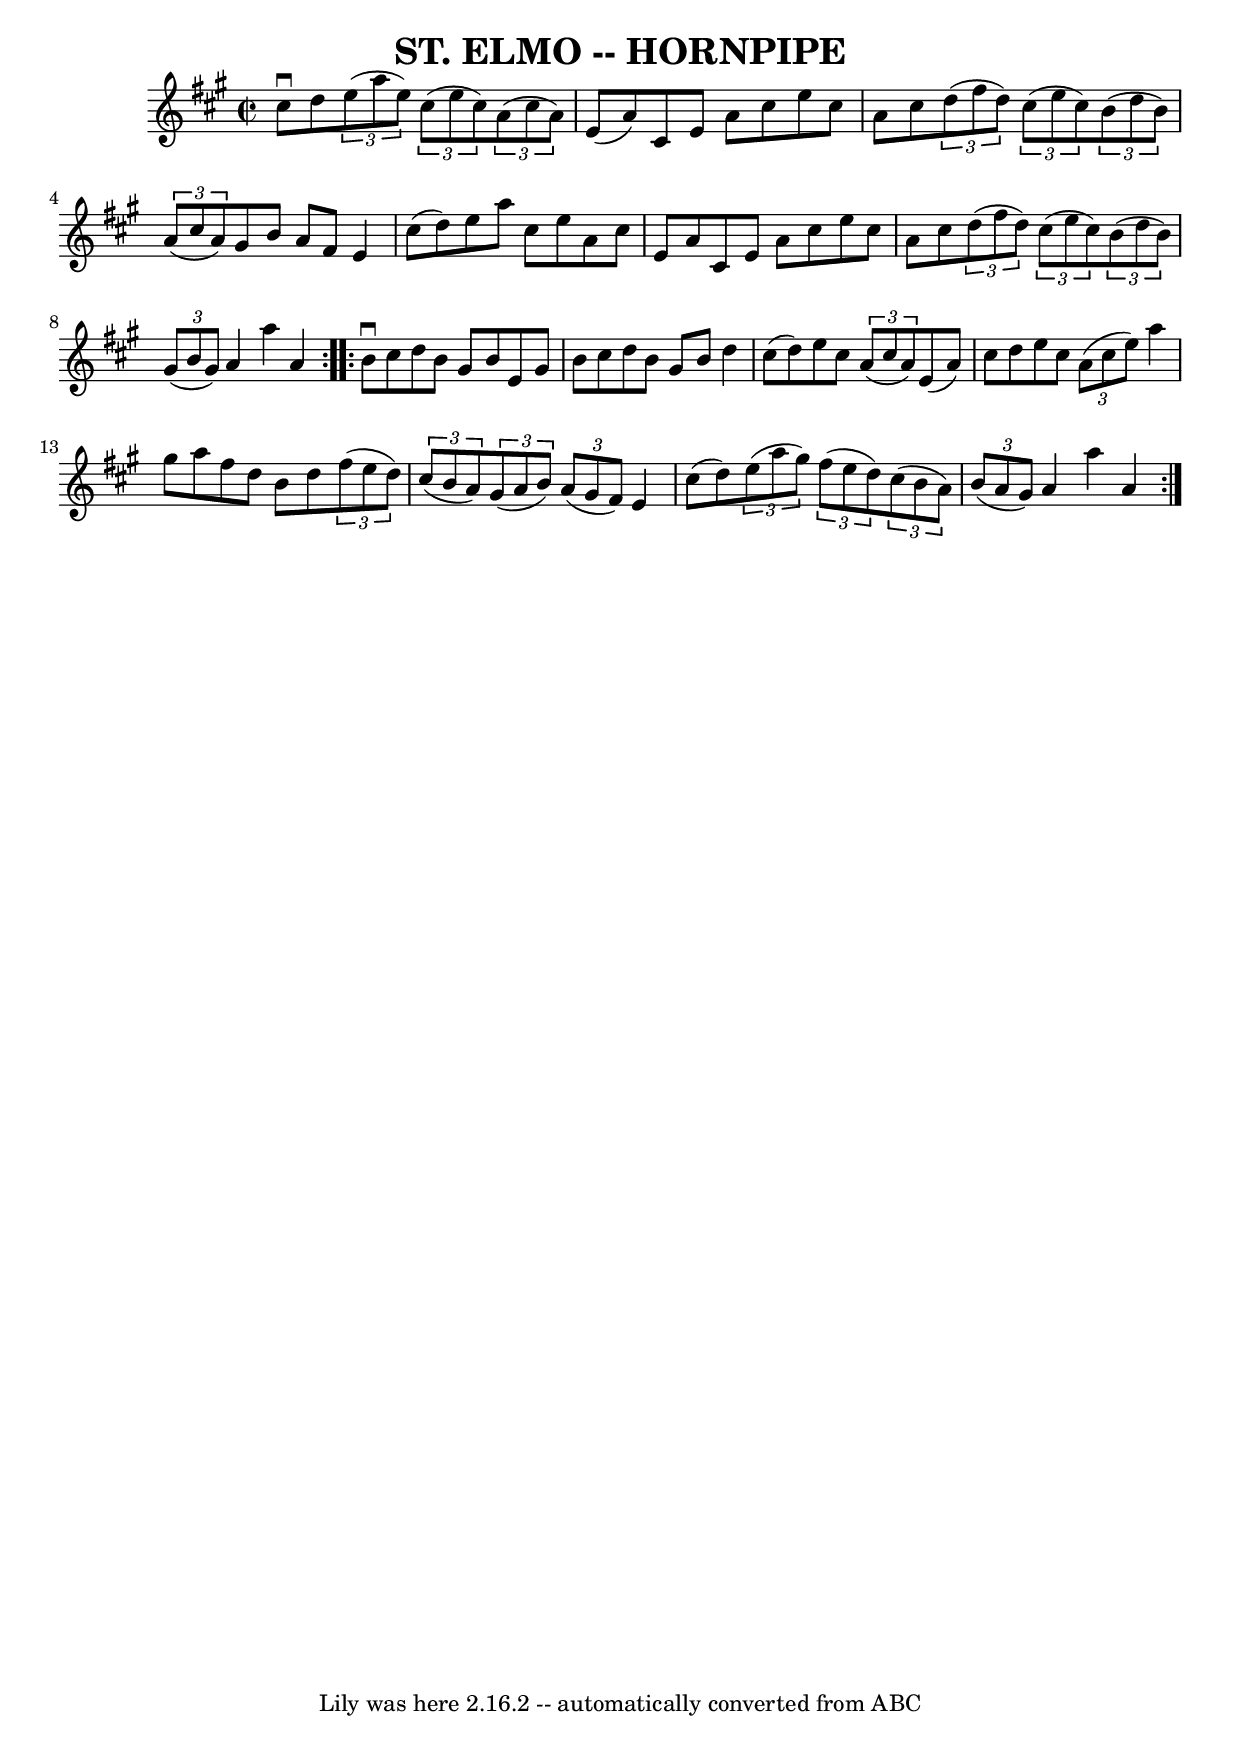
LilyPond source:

\version "2.7.40"
\include "Mammoth.ily"
\header {
	%% book = "Ryan's Mammoth Collection of Fiddle Tunes"
	crossRefNumber = "1"
	footnotes = ""
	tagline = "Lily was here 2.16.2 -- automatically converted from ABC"
	title = "ST. ELMO -- HORNPIPE"
}
voicedefault =  {


\repeat volta 2 {
\override Staff.TimeSignature #'style = #'C
 \time 2/2 
\key a \major cis''8^\downbow d''8        |
   
\times 2/3 { e''8 (a''8 e''8) }   \times 2/3 { cis''8 (e''8    
cis''8) }   \times 2/3 { a'8 (cis''8 a'8) } e'8 (a'8)   
|
 cis'8 e'8 a'8 cis''8 e''8 cis''8 a'8 cis''8    
|
   \times 2/3 { d''8 (fis''8 d''8) }   \times 2/3 { cis''8 
(e''8 cis''8) }   \times 2/3 { b'8 (d''8 b'8) }   
\times 2/3 { a'8 (cis''8 a'8) }   |
 gis'8 b'8 a'8    
fis'8 e'4 cis''8 (d''8)   |
     |
 e''8 a''8    
cis''8 e''8 a'8 cis''8 e'8 a'8    |
 cis'8 e'8 a'8 
 cis''8 e''8 cis''8 a'8 cis''8    |
   \times 2/3 { d''8 
(fis''8 d''8) }   \times 2/3 { cis''8 (e''8 cis''8) }   
\times 2/3 { b'8 (d''8 b'8) }   \times 2/3 { gis'8 (b'8    
gis'8) }   |
 a'4 a''4 a'4    }     \repeat volta 2 { b'8 
^\downbow cis''8        |
 d''8 b'8 gis'8 b'8 e'8    
gis'8 b'8 cis''8    |
 d''8 b'8 gis'8 b'8 d''4    
cis''8 (d''8)   |
 e''8 cis''8    \times 2/3 { a'8 (
cis''8 a'8) } e'8 (a'8) cis''8 d''8    |
 e''8    
cis''8    \times 2/3 { a'8 (cis''8 e''8) } a''4 gis''8 a''8  
  |
     |
 fis''8 d''8 b'8 d''8    \times 2/3 {   
fis''8 (e''8 d''8) }   \times 2/3 { cis''8 (b'8 a'8) }   
|
   \times 2/3 { gis'8 (a'8 b'8) }   \times 2/3 { a'8 (
gis'8 fis'8) } e'4 cis''8 (d''8)   |
   \times 2/3 {   
e''8 (a''8 gis''8) }   \times 2/3 { fis''8 (e''8 d''8) }   
\times 2/3 { cis''8 (b'8 a'8) }   \times 2/3 { b'8 (a'8    
gis'8) }   |
 a'4 a''4 a'4    }   
}

\score{
    <<

	\context Staff="default"
	{
	    \voicedefault 
	}

    >>
	\layout {
	}
	\midi {}
}
